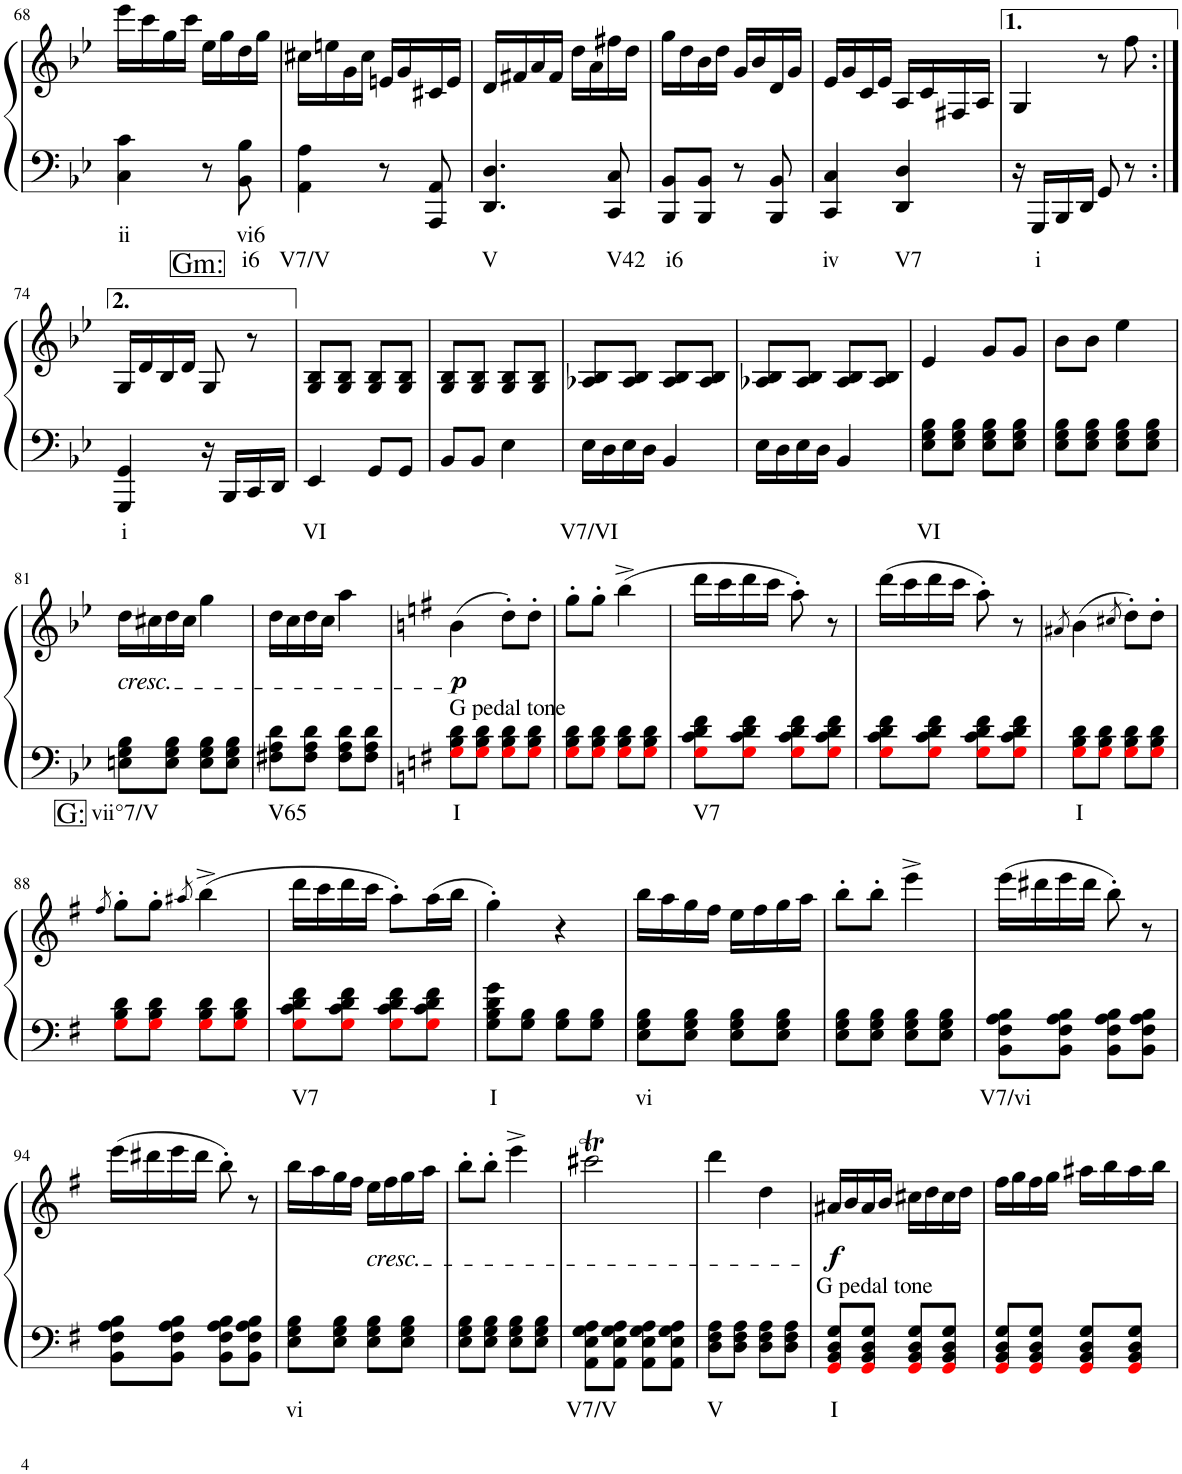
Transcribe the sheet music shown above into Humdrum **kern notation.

**kern	**text	**text	**kern	**dynam
*part1	*part1	*part1	*part1	*part1
*staff2	*staff2	*staff2	*staff1	*staff1/2
*I"Piano	*	*	*	*
*I'Pno.	*	*	*	*
!!LO:PB:g=z
*clefF4	*	*	*clefG2	*
*k[b-e-]	*	*	*k[b-e-]	*
*M2/4	*	*	*M2/4	*
=68	=68	=68	=68	=68
!	!LO:LY:b	!	!	!
4C\ 4c\	ii	.	16eee-\LL	.
.	.	.	16ccc\	.
.	.	.	16gg\	.
.	.	.	16ccc\JJ	.
8r	.	.	16ee-\LL	.
.	.	.	16gg\	.
!LO:TX:b:t=Gm&colon;	!	!	!	!
!	!LO:LY:b	!LO:LY:b	!	!
8BB-\ 8B-\	vi6	i6	16dd\	.
.	.	.	16gg\JJ	.
=69	=69	=69	=69	=69
!	!	!LO:LY:b	!	!
4AA\ 4A\	.	V7/V	16cc#X\LL	.
.	.	.	16een\	.
.	.	.	16g\	.
.	.	.	16cc#\JJ	.
8r	.	.	16en/LL	.
.	.	.	16g/	.
8AAA/ 8AA/	.	.	16c#X/	.
.	.	.	16e/JJ	.
=70	=70	=70	=70	=70
!	!	!LO:LY:b	!	!
4.DD/ 4.D/	.	V	16d/LL	.
.	.	.	16f#X/	.
.	.	.	16a/	.
.	.	.	16f#/JJ	.
.	.	.	16dd\LL	.
.	.	.	16a\	.
!	!	!LO:LY:b	!	!
8CC/ 8C/	.	V42	16ff#X\	.
.	.	.	16dd\JJ	.
=71	=71	=71	=71	=71
!	!	!LO:LY:b	!	!
8BBB-/ 8BB-/L	.	i6	16gg\LL	.
.	.	.	16dd\	.
8BBB-/ 8BB-/J	.	.	16b-\	.
.	.	.	16dd\JJ	.
8r	.	.	16g/LL	.
.	.	.	16b-/	.
8BBB-/ 8BB-/	.	.	16d/	.
.	.	.	16g/JJ	.
=72	=72	=72	=72	=72
!	!	!LO:LY:b	!	!
4CC/ 4C/	.	iv	16e-/LL	.
.	.	.	16g/	.
.	.	.	16c/	.
.	.	.	16e-/JJ	.
!	!	!LO:LY:b	!	!
4DD/ 4D/	.	V7	16A/LL	.
.	.	.	16c/	.
.	.	.	16F#X/	.
.	.	.	16A/JJ	.
=73	=73	=73	=73	=73
16r	.	.	4G/	.
!	!	!LO:LY:b	!	!
16GGG/LL	.	i	.	.
16BBB-/	.	.	.	.
16DD/JJ	.	.	.	.
8GG/	.	.	8r	.
8r	.	.	8ff\	.
!!LO:LB:g=z
=74:|!	=74:|!	=74:|!	=74:|!	=74:|!
!	!	!LO:LY:b	!	!
4GGG/ 4GG/	.	i	16G/LL	.
.	.	.	16d/	.
.	.	.	16B-/	.
.	.	.	16d/JJ	.
16r	.	.	8G/	.
16BBB-/LL	.	.	.	.
16CC/	.	.	8r	.
16DD/JJ	.	.	.	.
=75	=75	=75	=75	=75
!	!	!LO:LY:b	!	!
4EE-/	.	VI	8G/ 8B-/L	.
.	.	.	8G/ 8B-/J	.
8GG/L	.	.	8G/ 8B-/L	.
8GG/J	.	.	8G/ 8B-/J	.
=76	=76	=76	=76	=76
8BB-/L	.	.	8G/ 8B-/L	.
8BB-/J	.	.	8G/ 8B-/J	.
4E-\	.	.	8G/ 8B-/L	.
.	.	.	8G/ 8B-/J	.
=77	=77	=77	=77	=77
!	!	!LO:LY:b	!	!
16E-\LL	.	V7/VI	8A-X/ 8B-/L	.
16D\	.	.	.	.
16E-\	.	.	8A-/ 8B-/J	.
16D\JJ	.	.	.	.
4BB-/	.	.	8A-/ 8B-/L	.
.	.	.	8A-/ 8B-/J	.
=78	=78	=78	=78	=78
16E-\LL	.	.	8A-X/ 8B-/L	.
16D\	.	.	.	.
16E-\	.	.	8A-/ 8B-/J	.
16D\JJ	.	.	.	.
4BB-/	.	.	8A-/ 8B-/L	.
.	.	.	8A-/ 8B-/J	.
=79	=79	=79	=79	=79
!	!	!LO:LY:b	!	!
8E-\ 8G\ 8B-\L	.	VI	4e-/	.
8E-\ 8G\ 8B-\J	.	.	.	.
8E-\ 8G\ 8B-\L	.	.	8g/L	.
8E-\ 8G\ 8B-\J	.	.	8g/J	.
=80	=80	=80	=80	=80
8E-\ 8G\ 8B-\L	.	.	8b-\L	.
8E-\ 8G\ 8B-\J	.	.	8b-\J	.
8E-\ 8G\ 8B-\L	.	.	4ee-\	.
8E-\ 8G\ 8B-\J	.	.	.	.
!!LO:LB:g=z
=81	=81	=81	=81	=81
!	!	!	!LO:TX:b:i:t=cresc.	!
!LO:TX:b:t=G&colon;	!	!	!	!
!	!LO:LY:b	!	!	!
8En\ 8G\ 8B-\L	vii°7/V	.	16dd\LL	.
.	.	.	16cc#X\	.
8E\ 8G\ 8B-\J	.	.	16dd\	.
.	.	.	16cc#\JJ	.
8E\ 8G\ 8B-\L	.	.	4gg\	.
8E\ 8G\ 8B-\J	.	.	.	.
=82	=82	=82	=82	=82
!	!LO:LY:b	!	!	!
8F#X\ 8A\ 8d\L	V65	.	16dd\LL	.
.	.	.	16cc\	.
8F#\ 8A\ 8d\J	.	.	16dd\	.
.	.	.	16cc\JJ	.
8F#\ 8A\ 8d\L	.	.	4aa\	.
8F#\ 8A\ 8d\J	.	.	.	.
=83	=83	=83	=83	=83
*k[f#]	*	*	*k[f#]	*
!LO:TX:a:t=G pedal tone	!	!	!	!
!	!LO:LY:b	!	!	!LO:DY:b
8Gi\ 8B\ 8d\L	I	.	(4b\	p
8Gi\ 8B\ 8d\J	.	.	.	.
8Gi\ 8B\ 8d\L	.	.	8dd'\L)	.
8Gi\ 8B\ 8d\J	.	.	8dd'\J	.
=84	=84	=84	=84	=84
8Gi\ 8B\ 8d\L	.	.	8gg'\L	.
8Gi\ 8B\ 8d\J	.	.	8gg'\J	.
8Gi\ 8B\ 8d\L	.	.	(4bb^\	.
8Gi\ 8B\ 8d\J	.	.	.	.
=85	=85	=85	=85	=85
!	!LO:LY:b	!	!	!
8Gi\ 8c\ 8d\ 8f#\L	V7	.	16ddd\LL	.
.	.	.	16ccc\	.
8Gi\ 8c\ 8d\ 8f#\J	.	.	16ddd\	.
.	.	.	16ccc\JJ	.
8Gi\ 8c\ 8d\ 8f#\L	.	.	8aa'\)	.
8Gi\ 8c\ 8d\ 8f#\J	.	.	8r	.
=86	=86	=86	=86	=86
8Gi\ 8c\ 8d\ 8f#\L	.	.	(16ddd\LL	.
.	.	.	16ccc\	.
8Gi\ 8c\ 8d\ 8f#\J	.	.	16ddd\	.
.	.	.	16ccc\JJ	.
8Gi\ 8c\ 8d\ 8f#\L	.	.	8aa'\)	.
8Gi\ 8c\ 8d\ 8f#\J	.	.	8r	.
=87	=87	=87	=87	=87
.	.	.	8qa#X/	.
!	!LO:LY:b	!	!	!
8Gi\ 8B\ 8d\L	I	.	(4b\	.
8Gi\ 8B\ 8d\J	.	.	.	.
.	.	.	8qcc#X/	.
8Gi\ 8B\ 8d\L	.	.	8dd'\L)	.
8Gi\ 8B\ 8d\J	.	.	8dd'\J	.
!!LO:LB:g=z
=88	=88	=88	=88	=88
.	.	.	8qff#/	.
8Gi\ 8B\ 8d\L	.	.	8gg'\L	.
8Gi\ 8B\ 8d\J	.	.	8gg'\J	.
.	.	.	8qaa#X/	.
8Gi\ 8B\ 8d\L	.	.	(4bb^\	.
8Gi\ 8B\ 8d\J	.	.	.	.
=89	=89	=89	=89	=89
!	!LO:LY:b	!	!	!
8Gi\ 8c\ 8d\ 8f#\L	V7	.	16ddd\LL	.
.	.	.	16ccc\	.
8Gi\ 8c\ 8d\ 8f#\J	.	.	16ddd\	.
.	.	.	16ccc\JJ	.
8Gi\ 8c\ 8d\ 8f#\L	.	.	8aa'\L)	.
8Gi\ 8c\ 8d\ 8f#\J	.	.	(16aa\L	.
.	.	.	16bb\JJ	.
=90	=90	=90	=90	=90
!	!LO:LY:b	!	!	!
8G\ 8B\ 8d\ 8g\L	I	.	4gg'\)	.
8G\ 8B\J	.	.	.	.
8G\ 8B\L	.	.	4r	.
8G\ 8B\J	.	.	.	.
=91	=91	=91	=91	=91
!	!LO:LY:b	!	!	!
8E\ 8G\ 8B\L	vi	.	16bb\LL	.
.	.	.	16aa\	.
8E\ 8G\ 8B\J	.	.	16gg\	.
.	.	.	16ff#\JJ	.
8E\ 8G\ 8B\L	.	.	16ee\LL	.
.	.	.	16ff#\	.
8E\ 8G\ 8B\J	.	.	16gg\	.
.	.	.	16aa\JJ	.
=92	=92	=92	=92	=92
8E\ 8G\ 8B\L	.	.	8bb'\L	.
8E\ 8G\ 8B\J	.	.	8bb'\J	.
8E\ 8G\ 8B\L	.	.	4eee^\	.
8E\ 8G\ 8B\J	.	.	.	.
=93	=93	=93	=93	=93
!	!LO:LY:b	!	!	!
8BB\ 8F#\ 8A\ 8B\L	V7/vi	.	(16eee\LL	.
.	.	.	16ddd#X\	.
8BB\ 8F#\ 8A\ 8B\J	.	.	16eee\	.
.	.	.	16ddd#\JJ	.
8BB\ 8F#\ 8A\ 8B\L	.	.	8bb'\)	.
8BB\ 8F#\ 8A\ 8B\J	.	.	8r	.
!!LO:LB:g=z
=94	=94	=94	=94	=94
8BB\ 8F#\ 8A\ 8B\L	.	.	(16eee\LL	.
.	.	.	16ddd#X\	.
8BB\ 8F#\ 8A\ 8B\J	.	.	16eee\	.
.	.	.	16ddd#\JJ	.
8BB\ 8F#\ 8A\ 8B\L	.	.	8bb'\)	.
8BB\ 8F#\ 8A\ 8B\J	.	.	8r	.
=95	=95	=95	=95	=95
!	!LO:LY:b	!	!	!
8E\ 8G\ 8B\L	vi	.	16bb\LL	.
.	.	.	16aa\	.
8E\ 8G\ 8B\J	.	.	16gg\	.
.	.	.	16ff#\JJ	.
!	!	!	!LO:TX:b:i:t=cresc.	!
8E\ 8G\ 8B\L	.	.	16ee\LL	.
.	.	.	16ff#\	.
8E\ 8G\ 8B\J	.	.	16gg\	.
.	.	.	16aa\JJ	.
=96	=96	=96	=96	=96
8E\ 8G\ 8B\L	.	.	8bb'\L	.
8E\ 8G\ 8B\J	.	.	8bb'\J	.
8E\ 8G\ 8B\L	.	.	4eee^\	.
8E\ 8G\ 8B\J	.	.	.	.
=97	=97	=97	=97	=97
!	!LO:LY:b	!	!	!
8AA\ 8E\ 8G\ 8A\L	V7/V	.	2ccc#Xt\	.
8AA\ 8E\ 8G\ 8A\J	.	.	.	.
8AA\ 8E\ 8G\ 8A\L	.	.	.	.
8AA\ 8E\ 8G\ 8A\J	.	.	.	.
=98	=98	=98	=98	=98
!	!LO:LY:b	!	!	!
8D\ 8F#\ 8A\L	V	.	4ddd\	.
8D\ 8F#\ 8A\J	.	.	.	.
8D\ 8F#\ 8A\L	.	.	4dd\	.
8D\ 8F#\ 8A\J	.	.	.	.
=99	=99	=99	=99	=99
!LO:TX:a:t=G pedal tone	!	!	!	!
!	!LO:LY:b	!	!	!LO:DY:b
8GGi/ 8BB/ 8D/ 8G/L	I	.	16a#X/LL	f
.	.	.	16b/	.
8GGi/ 8BB/ 8D/ 8G/J	.	.	16a#/	.
.	.	.	16b/JJ	.
8GGi/ 8BB/ 8D/ 8G/L	.	.	16cc#X\LL	.
.	.	.	16dd\	.
8GGi/ 8BB/ 8D/ 8G/J	.	.	16cc#\	.
.	.	.	16dd\JJ	.
=100	=100	=100	=100	=100
8GGi/ 8BB/ 8D/ 8G/L	.	.	16ff#\LL	.
.	.	.	16gg\	.
8GGi/ 8BB/ 8D/ 8G/J	.	.	16ff#\	.
.	.	.	16gg\JJ	.
8GGi/ 8BB/ 8D/ 8G/L	.	.	16aa#X\LL	.
.	.	.	16bb\	.
8GGi/ 8BB/ 8D/ 8G/J	.	.	16aa#\	.
.	.	.	16bb\JJ	.
=	=	=	=	=
*-	*-	*-	*-	*-
